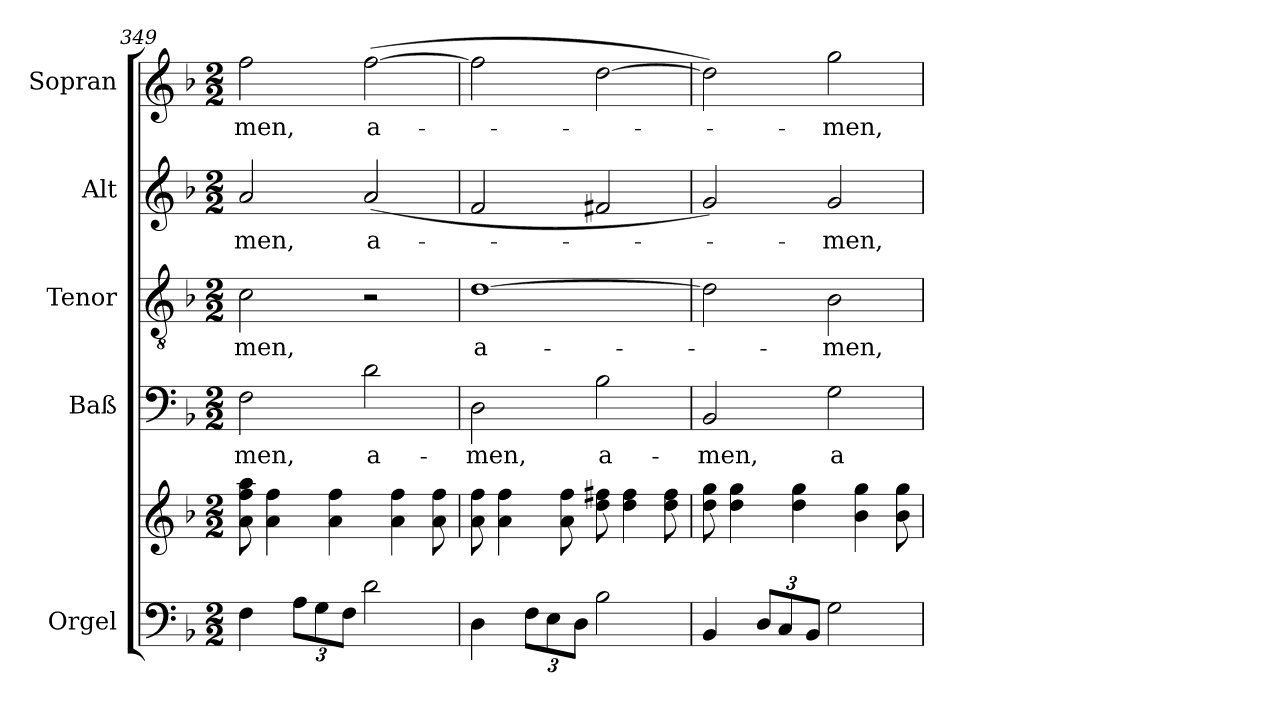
**kern	**kern	**kern	**text	**kern	**text	**kern	**text	**kern	**text
*part5	*part5	*part4	*part4	*part3	*part3	*part2	*part2	*part1	*part1
*staff6	*staff5	*staff4	*staff4	*staff3	*staff3	*staff2	*staff2	*staff1	*staff1
*I"Orgel	*	*I"Baß	*	*I"Tenor	*	*I"Alt	*	*I"Sopran	*
*I'Org.	*	*	*	*	*	*	*	*	*
!!LO:LB:g=z
*clefF4	*clefG2	*clefF4	*	*clefGv2	*	*clefG2	*	*clefG2	*
*k[b-]	*k[b-]	*k[b-]	*	*k[b-]	*	*k[b-]	*	*k[b-]	*
*F:	*F:	*F:	*	*F:	*	*F:	*	*F:	*
*M2/2	*M2/2	*M2/2	*	*M2/2	*	*M2/2	*	*M2/2	*
=349	=349	=349	=349	=349	=349	=349	=349	=349	=349
!	!	!	!LO:LY:b	!	!LO:LY:b	!	!LO:LY:b	!	!LO:LY:b
4F\	8a\ 8ff\ 8aa\	2F\	-men,	2c\	-men,	2a/	-men,	2ff\	-men,
.	4a\ 4ff\	.	.	.	.	.	.	.	.
12A\L	.	.	.	.	.	.	.	.	.
12G\	.	.	.	.	.	.	.	.	.
.	4a\ 4ff\	.	.	.	.	.	.	.	.
12F\J	.	.	.	.	.	.	.	.	.
!	!	!	!LO:LY:b	!	!	!	!LO:LY:b	!	!LO:LY:b
2d\	.	2d\	a-	2r	.	(<2a/	a-	(>[2ff\	a-
.	4a\ 4ff\	.	.	.	.	.	.	.	.
.	8a\ 8ff\	.	.	.	.	.	.	.	.
=350	=350	=350	=350	=350	=350	=350	=350	=350	=350
!	!	!	!LO:LY:b	!	!LO:LY:b	!	!	!	!
4D\	8a\ 8ff\	2D\	-men,	[1d	a-	2f/	.	2ff\]	.
.	4a\ 4ff\	.	.	.	.	.	.	.	.
12F\L	.	.	.	.	.	.	.	.	.
12E\	.	.	.	.	.	.	.	.	.
.	8a\ 8ff\	.	.	.	.	.	.	.	.
12D\J	.	.	.	.	.	.	.	.	.
!	!	!	!LO:LY:b	!	!	!	!	!	!
2B-\	8dd\ 8ff#X\	2B-\	a-	.	.	2f#X/	.	[2dd\	.
.	4dd\ 4ff#\	.	.	.	.	.	.	.	.
.	8dd\ 8ff#\	.	.	.	.	.	.	.	.
=351	=351	=351	=351	=351	=351	=351	=351	=351	=351
!	!	!	!LO:LY:b	!	!	!	!	!	!
4BB-/	8dd\ 8gg\	2BB-/	-men,	2d\]	.	2g/)	.	2dd\])	.
.	4dd\ 4gg\	.	.	.	.	.	.	.	.
12D/L	.	.	.	.	.	.	.	.	.
12C/	.	.	.	.	.	.	.	.	.
.	4dd\ 4gg\	.	.	.	.	.	.	.	.
12BB-/J	.	.	.	.	.	.	.	.	.
!	!	!	!LO:LY:b	!	!LO:LY:b	!	!LO:LY:b	!	!LO:LY:b
2G\	.	2G\	a-	2B-\	-men,	2g/	-men,	2gg\	-men,
.	4b-\ 4gg\	.	.	.	.	.	.	.	.
.	8b-\ 8gg\	.	.	.	.	.	.	.	.
=	=	=	=	=	=	=	=	=	=
*-	*-	*-	*-	*-	*-	*-	*-	*-	*-
